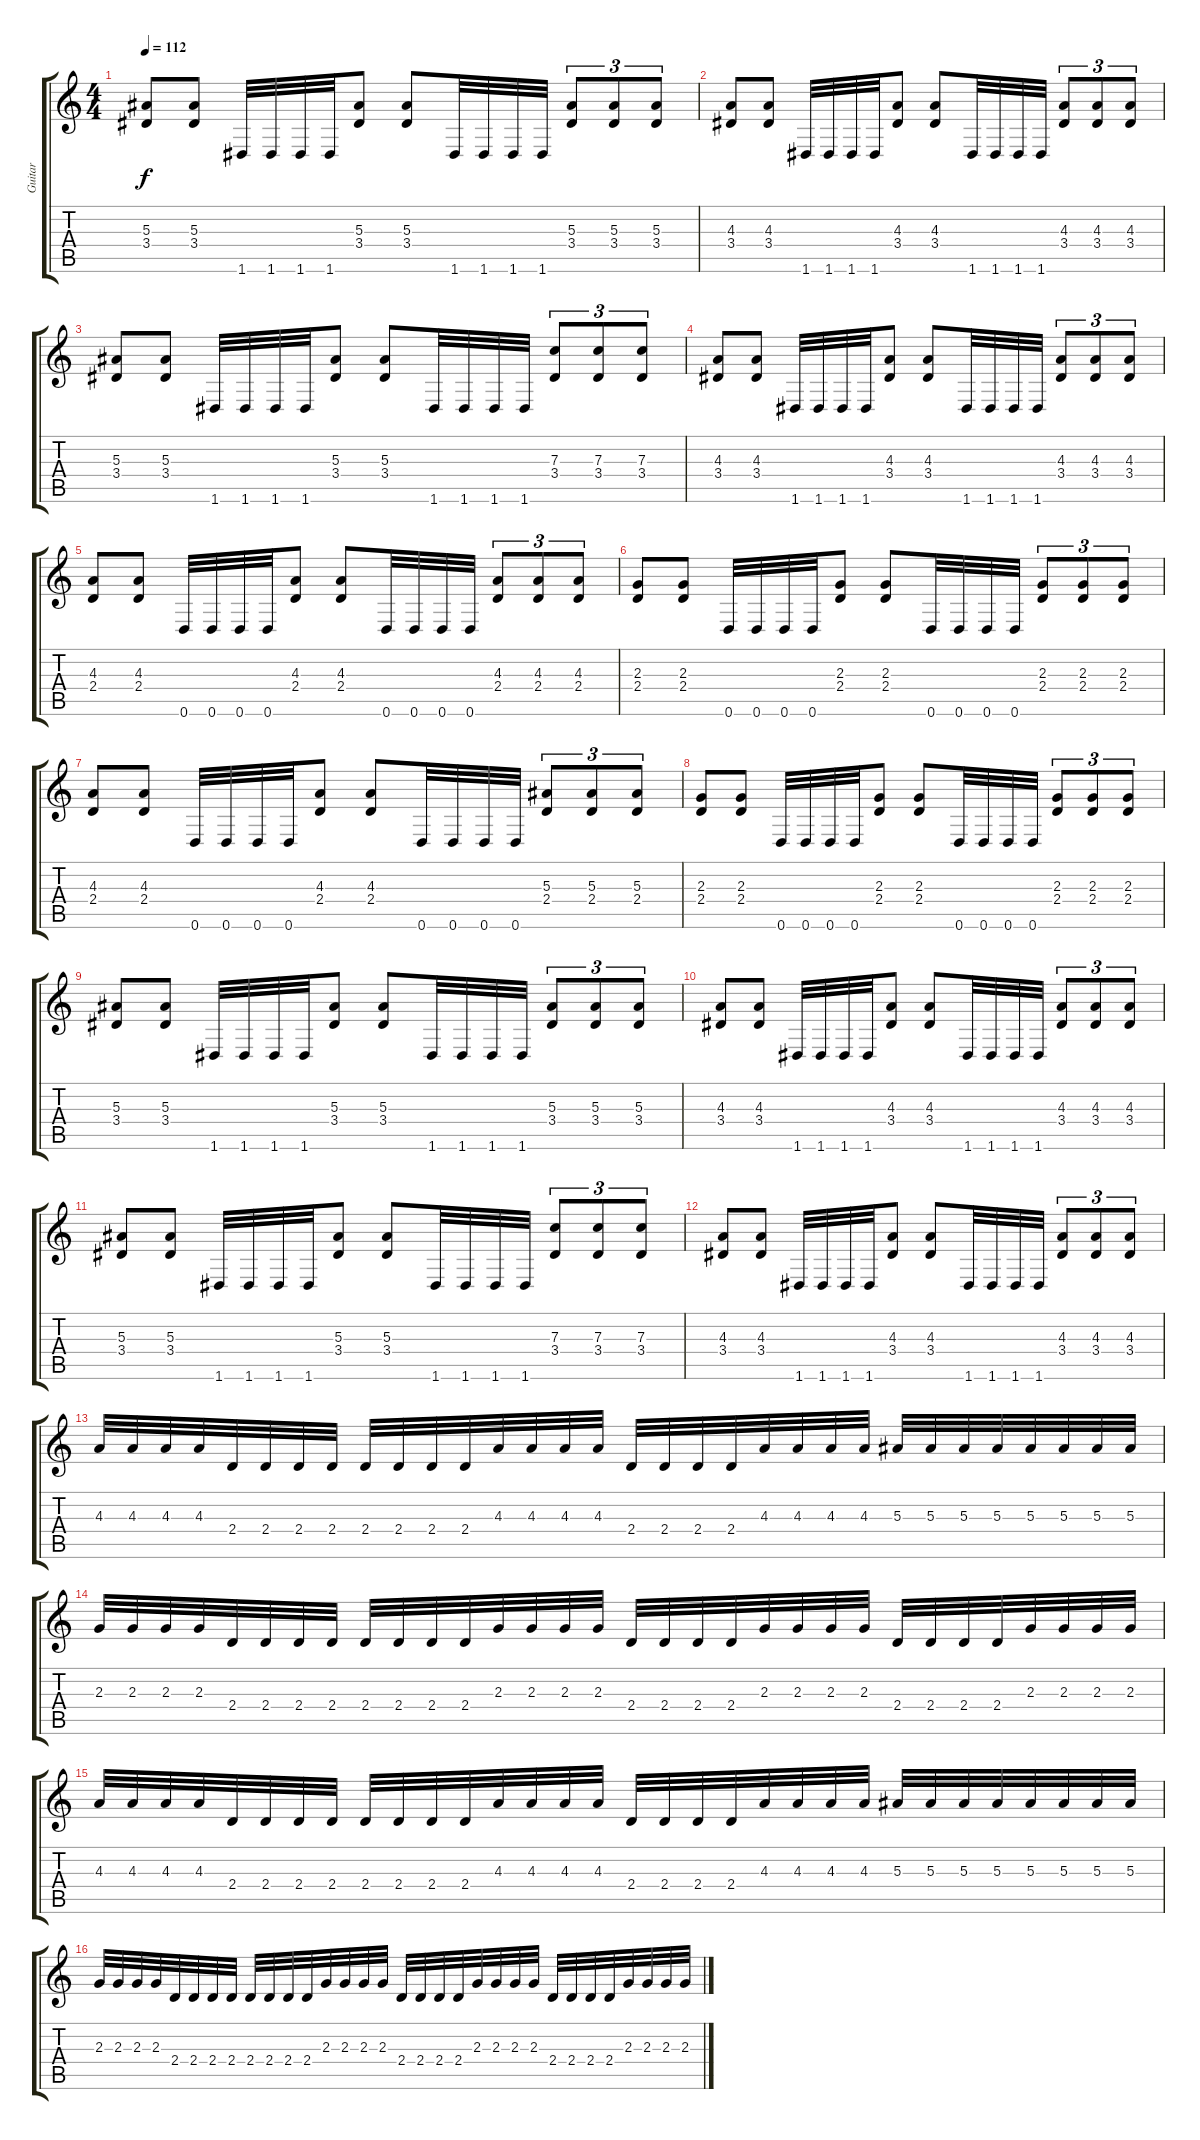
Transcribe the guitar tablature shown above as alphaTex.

\track ("Guitar" "Guitar") {instrument distortionguitar}
\staff {score tabs}
\tuning (D4 A3 F3 C3 G2 D2) {hide}
\ts (4 4)
\tempo 112
\clef g2
\ks c
(5.3 3.4).8{dy f balance 0 instrument distortionguitar} (5.3 3.4).8 1.6.32 1.6.32 1.6.32 1.6.32 (5.3 3.4).8 (5.3 3.4).8 1.6.32 1.6.32 1.6.32 1.6.32 (5.3 3.4).8{tu (3 2)} (5.3 3.4).8{tu (3 2)} (5.3 3.4).8{tu (3 2)} |
(4.3 3.4).8 (4.3 3.4).8 1.6.32 1.6.32 1.6.32 1.6.32 (4.3 3.4).8 (4.3 3.4).8 1.6.32 1.6.32 1.6.32 1.6.32 (4.3 3.4).8{tu (3 2)} (4.3 3.4).8{tu (3 2)} (4.3 3.4).8{tu (3 2)} |
(5.3 3.4).8 (5.3 3.4).8 1.6.32 1.6.32 1.6.32 1.6.32 (5.3 3.4).8 (5.3 3.4).8 1.6.32 1.6.32 1.6.32 1.6.32 (7.3 3.4).8{tu (3 2)} (7.3 3.4).8{tu (3 2)} (7.3 3.4).8{tu (3 2)} |
(4.3 3.4).8 (4.3 3.4).8 1.6.32 1.6.32 1.6.32 1.6.32 (4.3 3.4).8 (4.3 3.4).8 1.6.32 1.6.32 1.6.32 1.6.32 (4.3 3.4).8{tu (3 2)} (4.3 3.4).8{tu (3 2)} (4.3 3.4).8{tu (3 2)} |
(4.3 2.4).8 (4.3 2.4).8 0.6.32 0.6.32 0.6.32 0.6.32 (4.3 2.4).8 (4.3 2.4).8 0.6.32 0.6.32 0.6.32 0.6.32 (4.3 2.4).8{tu (3 2)} (4.3 2.4).8{tu (3 2)} (4.3 2.4).8{tu (3 2)} |
(2.3 2.4).8 (2.3 2.4).8 0.6.32 0.6.32 0.6.32 0.6.32 (2.3 2.4).8 (2.3 2.4).8 0.6.32 0.6.32 0.6.32 0.6.32 (2.3 2.4).8{tu (3 2)} (2.3 2.4).8{tu (3 2)} (2.3 2.4).8{tu (3 2)} |
(4.3 2.4).8 (4.3 2.4).8 0.6.32 0.6.32 0.6.32 0.6.32 (4.3 2.4).8 (4.3 2.4).8 0.6.32 0.6.32 0.6.32 0.6.32 (5.3 2.4).8{tu (3 2)} (5.3 2.4).8{tu (3 2)} (5.3 2.4).8{tu (3 2)} |
(2.3 2.4).8 (2.3 2.4).8 0.6.32 0.6.32 0.6.32 0.6.32 (2.3 2.4).8 (2.3 2.4).8 0.6.32 0.6.32 0.6.32 0.6.32 (2.3 2.4).8{tu (3 2)} (2.3 2.4).8{tu (3 2)} (2.3 2.4).8{tu (3 2)} |
(5.3 3.4).8 (5.3 3.4).8 1.6.32 1.6.32 1.6.32 1.6.32 (5.3 3.4).8 (5.3 3.4).8 1.6.32 1.6.32 1.6.32 1.6.32 (5.3 3.4).8{tu (3 2)} (5.3 3.4).8{tu (3 2)} (5.3 3.4).8{tu (3 2)} |
(4.3 3.4).8 (4.3 3.4).8 1.6.32 1.6.32 1.6.32 1.6.32 (4.3 3.4).8 (4.3 3.4).8 1.6.32 1.6.32 1.6.32 1.6.32 (4.3 3.4).8{tu (3 2)} (4.3 3.4).8{tu (3 2)} (4.3 3.4).8{tu (3 2)} |
(5.3 3.4).8 (5.3 3.4).8 1.6.32 1.6.32 1.6.32 1.6.32 (5.3 3.4).8 (5.3 3.4).8 1.6.32 1.6.32 1.6.32 1.6.32 (7.3 3.4).8{tu (3 2)} (7.3 3.4).8{tu (3 2)} (7.3 3.4).8{tu (3 2)} |
(4.3 3.4).8 (4.3 3.4).8 1.6.32 1.6.32 1.6.32 1.6.32 (4.3 3.4).8 (4.3 3.4).8 1.6.32 1.6.32 1.6.32 1.6.32 (4.3 3.4).8{tu (3 2)} (4.3 3.4).8{tu (3 2)} (4.3 3.4).8{tu (3 2)} |
4.3.32 4.3.32 4.3.32 4.3.32 2.4.32 2.4.32 2.4.32 2.4.32 2.4.32 2.4.32 2.4.32 2.4.32 4.3.32 4.3.32 4.3.32 4.3.32 2.4.32 2.4.32 2.4.32 2.4.32 4.3.32 4.3.32 4.3.32 4.3.32 5.3.32 5.3.32 5.3.32 5.3.32 5.3.32 5.3.32 5.3.32 5.3.32 |
2.3.32 2.3.32 2.3.32 2.3.32 2.4.32 2.4.32 2.4.32 2.4.32 2.4.32 2.4.32 2.4.32 2.4.32 2.3.32 2.3.32 2.3.32 2.3.32 2.4.32 2.4.32 2.4.32 2.4.32 2.3.32 2.3.32 2.3.32 2.3.32 2.4.32 2.4.32 2.4.32 2.4.32 2.3.32 2.3.32 2.3.32 2.3.32 |
4.3.32 4.3.32 4.3.32 4.3.32 2.4.32 2.4.32 2.4.32 2.4.32 2.4.32 2.4.32 2.4.32 2.4.32 4.3.32 4.3.32 4.3.32 4.3.32 2.4.32 2.4.32 2.4.32 2.4.32 4.3.32 4.3.32 4.3.32 4.3.32 5.3.32 5.3.32 5.3.32 5.3.32 5.3.32 5.3.32 5.3.32 5.3.32 |
2.3.32 2.3.32 2.3.32 2.3.32 2.4.32 2.4.32 2.4.32 2.4.32 2.4.32 2.4.32 2.4.32 2.4.32 2.3.32 2.3.32 2.3.32 2.3.32 2.4.32 2.4.32 2.4.32 2.4.32 2.3.32 2.3.32 2.3.32 2.3.32 2.4.32 2.4.32 2.4.32 2.4.32 2.3.32 2.3.32 2.3.32 2.3.32
